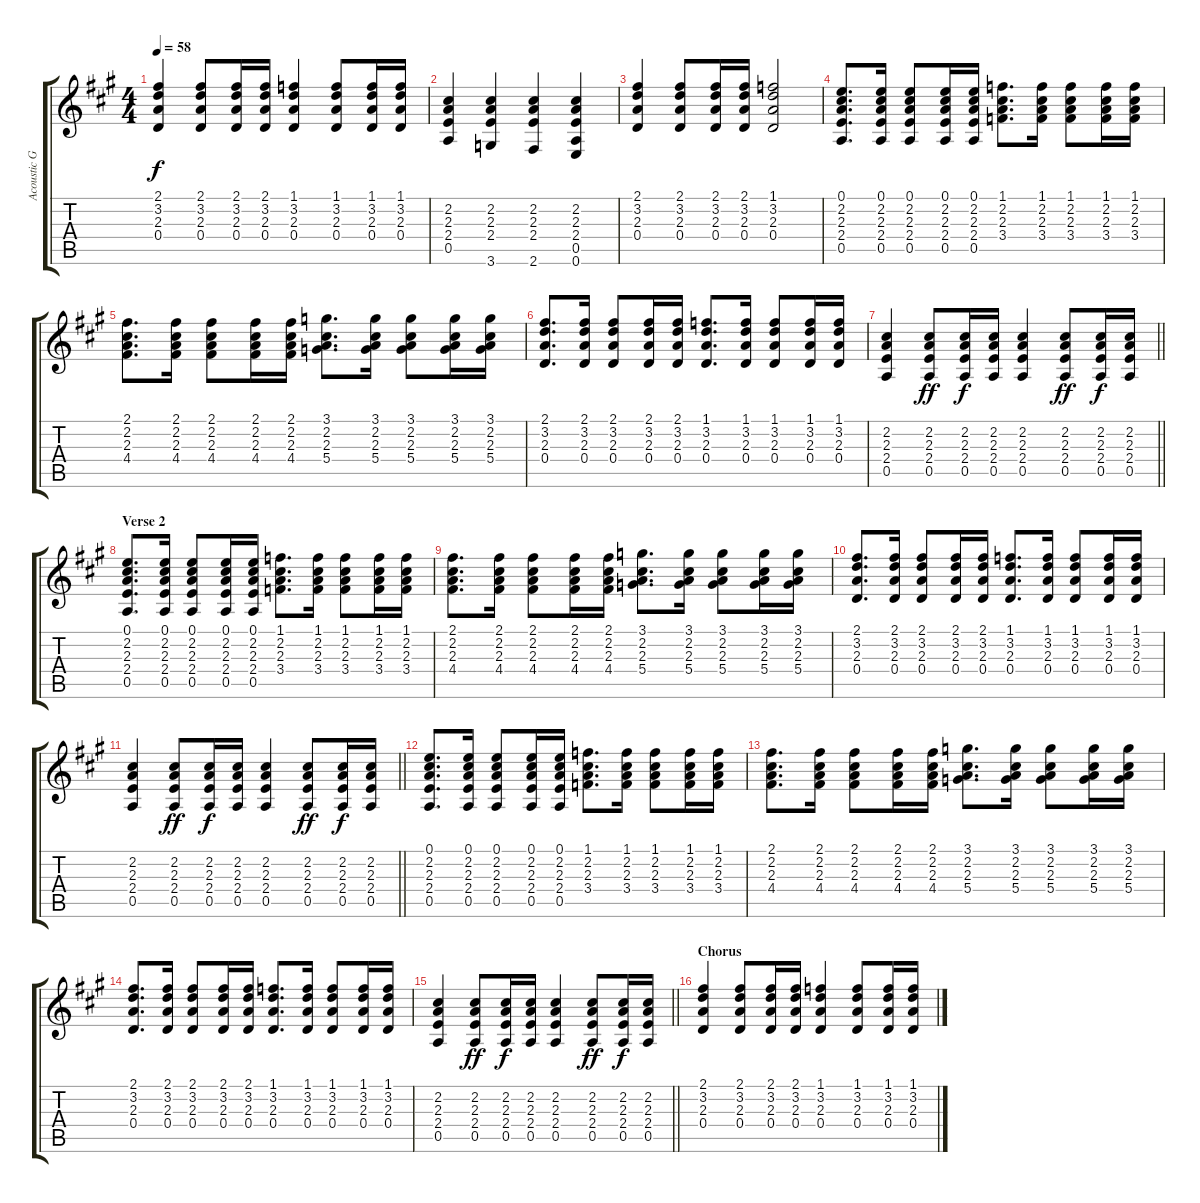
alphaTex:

\track ("Acoustic Guitar" "Acoustic G") {instrument acousticguitarsteel}
\staff {score tabs}
\tuning (E4 B3 G3 D3 A2 E2) {hide}
\ts (4 4)
\tempo 58
\clef g2
\ks a
(2.1 3.2 2.3 0.4).4{dy f} (2.1 3.2 2.3 0.4).8 (2.1 3.2 2.3 0.4).16 (2.1 3.2 2.3 0.4).16 (1.1 3.2 2.3 0.4).4 (1.1 3.2 2.3 0.4).8 (1.1 3.2 2.3 0.4).16 (1.1 3.2 2.3 0.4).16 |
(2.2 2.3 2.4 0.5).4 (2.2 2.3 2.4 3.6).4 (2.2 2.3 2.4 2.6).4 (2.2 2.3 2.4 0.5 0.6).4 |
(2.1 3.2 2.3 0.4).4 (2.1 3.2 2.3 0.4).8 (2.1 3.2 2.3 0.4).16 (2.1 3.2 2.3 0.4).16 (1.1 3.2 2.3 0.4).2 |
(0.1 2.2 2.3 2.4 0.5).8{d} (0.1 2.2 2.3 2.4 0.5).16 (0.1 2.2 2.3 2.4 0.5).8 (0.1 2.2 2.3 2.4 0.5).16 (0.1 2.2 2.3 2.4 0.5).16 (1.1 2.2 2.3 3.4).8{d} (1.1 2.2 2.3 3.4).16 (1.1 2.2 2.3 3.4).8 (1.1 2.2 2.3 3.4).16 (1.1 2.2 2.3 3.4).16 |
(2.1 2.2 2.3 4.4).8{d} (2.1 2.2 2.3 4.4).16 (2.1 2.2 2.3 4.4).8 (2.1 2.2 2.3 4.4).16 (2.1 2.2 2.3 4.4).16 (3.1 2.2 2.3 5.4).8{d} (3.1 2.2 2.3 5.4).16 (3.1 2.2 2.3 5.4).8 (3.1 2.2 2.3 5.4).16 (3.1 2.2 2.3 5.4).16 |
(2.1 3.2 2.3 0.4).8{d} (2.1 3.2 2.3 0.4).16 (2.1 3.2 2.3 0.4).8 (2.1 3.2 2.3 0.4).16 (2.1 3.2 2.3 0.4).16 (1.1 3.2 2.3 0.4).8{d} (1.1 3.2 2.3 0.4).16 (1.1 3.2 2.3 0.4).8 (1.1 3.2 2.3 0.4).16 (1.1 3.2 2.3 0.4).16 |
\barLineRight lightlight
(2.2 2.3 2.4 0.5).4 (2.2 2.3 2.4 0.5).8{dy ff} (2.2 2.3 2.4 0.5).16{dy f} (2.2 2.3 2.4 0.5).16 (2.2 2.3 2.4 0.5).4 (2.2 2.3 2.4 0.5).8{dy ff} (2.2 2.3 2.4 0.5).16{dy f} (2.2 2.3 2.4 0.5).16 |
\section ("" "Verse 2")
(0.1 2.2 2.3 2.4 0.5).8{d} (0.1 2.2 2.3 2.4 0.5).16 (0.1 2.2 2.3 2.4 0.5).8 (0.1 2.2 2.3 2.4 0.5).16 (0.1 2.2 2.3 2.4 0.5).16 (1.1 2.2 2.3 3.4).8{d} (1.1 2.2 2.3 3.4).16 (1.1 2.2 2.3 3.4).8 (1.1 2.2 2.3 3.4).16 (1.1 2.2 2.3 3.4).16 |
(2.1 2.2 2.3 4.4).8{d} (2.1 2.2 2.3 4.4).16 (2.1 2.2 2.3 4.4).8 (2.1 2.2 2.3 4.4).16 (2.1 2.2 2.3 4.4).16 (3.1 2.2 2.3 5.4).8{d} (3.1 2.2 2.3 5.4).16 (3.1 2.2 2.3 5.4).8 (3.1 2.2 2.3 5.4).16 (3.1 2.2 2.3 5.4).16 |
(2.1 3.2 2.3 0.4).8{d} (2.1 3.2 2.3 0.4).16 (2.1 3.2 2.3 0.4).8 (2.1 3.2 2.3 0.4).16 (2.1 3.2 2.3 0.4).16 (1.1 3.2 2.3 0.4).8{d} (1.1 3.2 2.3 0.4).16 (1.1 3.2 2.3 0.4).8 (1.1 3.2 2.3 0.4).16 (1.1 3.2 2.3 0.4).16 |
\barLineRight lightlight
(2.2 2.3 2.4 0.5).4 (2.2 2.3 2.4 0.5).8{dy ff} (2.2 2.3 2.4 0.5).16{dy f} (2.2 2.3 2.4 0.5).16 (2.2 2.3 2.4 0.5).4 (2.2 2.3 2.4 0.5).8{dy ff} (2.2 2.3 2.4 0.5).16{dy f} (2.2 2.3 2.4 0.5).16 |
(0.1 2.2 2.3 2.4 0.5).8{d} (0.1 2.2 2.3 2.4 0.5).16 (0.1 2.2 2.3 2.4 0.5).8 (0.1 2.2 2.3 2.4 0.5).16 (0.1 2.2 2.3 2.4 0.5).16 (1.1 2.2 2.3 3.4).8{d} (1.1 2.2 2.3 3.4).16 (1.1 2.2 2.3 3.4).8 (1.1 2.2 2.3 3.4).16 (1.1 2.2 2.3 3.4).16 |
(2.1 2.2 2.3 4.4).8{d} (2.1 2.2 2.3 4.4).16 (2.1 2.2 2.3 4.4).8 (2.1 2.2 2.3 4.4).16 (2.1 2.2 2.3 4.4).16 (3.1 2.2 2.3 5.4).8{d} (3.1 2.2 2.3 5.4).16 (3.1 2.2 2.3 5.4).8 (3.1 2.2 2.3 5.4).16 (3.1 2.2 2.3 5.4).16 |
(2.1 3.2 2.3 0.4).8{d} (2.1 3.2 2.3 0.4).16 (2.1 3.2 2.3 0.4).8 (2.1 3.2 2.3 0.4).16 (2.1 3.2 2.3 0.4).16 (1.1 3.2 2.3 0.4).8{d} (1.1 3.2 2.3 0.4).16 (1.1 3.2 2.3 0.4).8 (1.1 3.2 2.3 0.4).16 (1.1 3.2 2.3 0.4).16 |
\barLineRight lightlight
(2.2 2.3 2.4 0.5).4 (2.2 2.3 2.4 0.5).8{dy ff} (2.2 2.3 2.4 0.5).16{dy f} (2.2 2.3 2.4 0.5).16 (2.2 2.3 2.4 0.5).4 (2.2 2.3 2.4 0.5).8{dy ff} (2.2 2.3 2.4 0.5).16{dy f} (2.2 2.3 2.4 0.5).16 |
\section ("" "Chorus")
(2.1 3.2 2.3 0.4).4 (2.1 3.2 2.3 0.4).8 (2.1 3.2 2.3 0.4).16 (2.1 3.2 2.3 0.4).16 (1.1 3.2 2.3 0.4).4 (1.1 3.2 2.3 0.4).8 (1.1 3.2 2.3 0.4).16 (1.1 3.2 2.3 0.4).16
